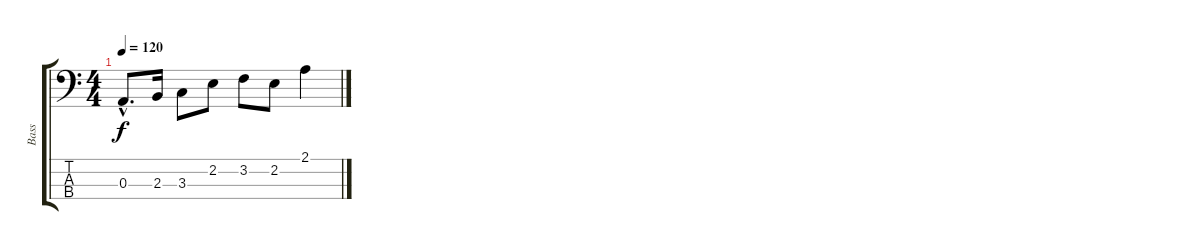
\track ("Bass" "Bass") {instrument electricbassfinger}
\staff {score tabs}
\tuning (G2 D2 A1 E1) {hide}
\ts (4 4)
\tempo 120
\clef f4
\ks c
0.3{hac}.8{d dy f} 2.3.16 3.3.8 2.2.8 3.2.8 2.2.8 2.1.4
